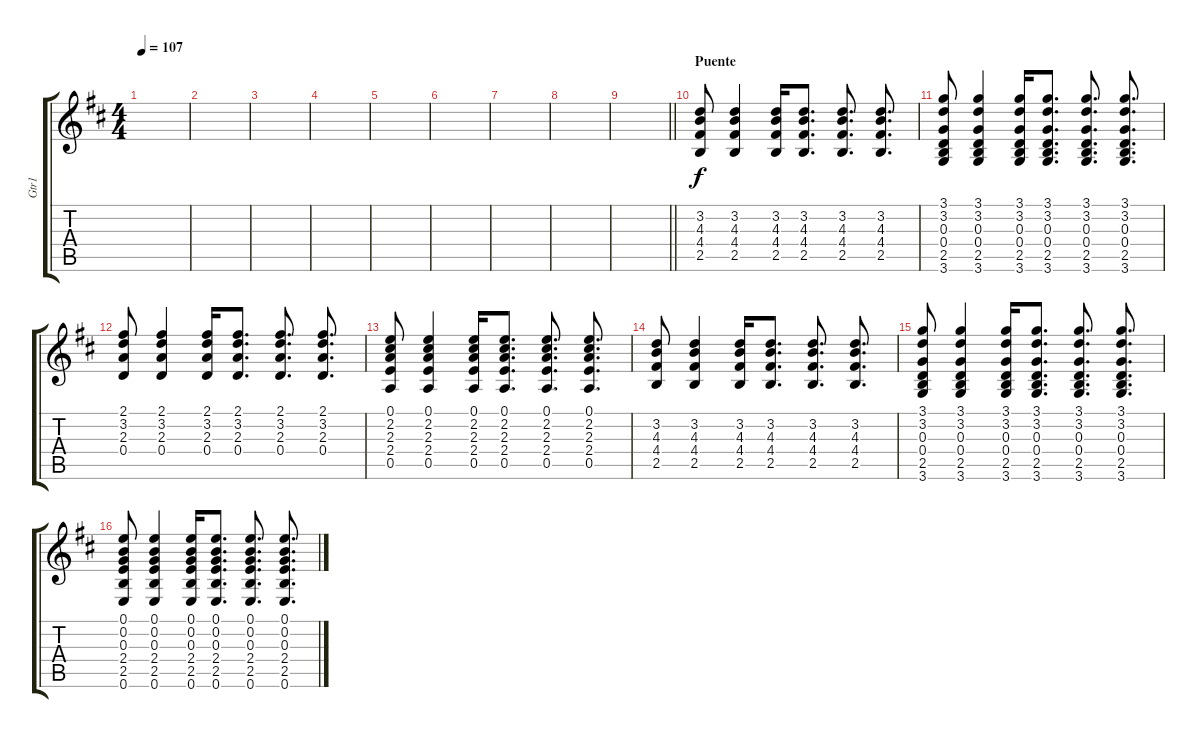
\track ("Gtr1" "Gtr1") {instrument acousticguitarsteel}
\staff {score tabs}
\tuning (E4 B3 G3 D3 A2 E2) {hide}
\ts (4 4)
\tempo 107
\clef g2
\ks d
|
|
|
|
|
|
|
|
\barLineRight lightlight
|
\section ("" "Puente")
(3.2 4.3 4.4 2.5).8 (3.2 4.3 4.4 2.5).4 (3.2 4.3 4.4 2.5).16 (3.2 4.3 4.4 2.5).8{d} (3.2 4.3 4.4 2.5).8{d} (3.2 4.3 4.4 2.5).8{d} |
(3.1 3.2 0.3 0.4 2.5 3.6).8 (3.1 3.2 0.3 0.4 2.5 3.6).4 (3.1 3.2 0.3 0.4 2.5 3.6).16 (3.1 3.2 0.3 0.4 2.5 3.6).8{d} (3.1 3.2 0.3 0.4 2.5 3.6).8{d} (3.1 3.2 0.3 0.4 2.5 3.6).8{d} |
(2.1 3.2 2.3 0.4).8 (2.1 3.2 2.3 0.4).4 (2.1 3.2 2.3 0.4).16 (2.1 3.2 2.3 0.4).8{d} (2.1 3.2 2.3 0.4).8{d} (2.1 3.2 2.3 0.4).8{d} |
(0.1 2.2 2.3 2.4 0.5).8 (0.1 2.2 2.3 2.4 0.5).4 (0.1 2.2 2.3 2.4 0.5).16 (0.1 2.2 2.3 2.4 0.5).8{d} (0.1 2.2 2.3 2.4 0.5).8{d} (0.1 2.2 2.3 2.4 0.5).8{d} |
(3.2 4.3 4.4 2.5).8 (3.2 4.3 4.4 2.5).4 (3.2 4.3 4.4 2.5).16 (3.2 4.3 4.4 2.5).8{d} (3.2 4.3 4.4 2.5).8{d} (3.2 4.3 4.4 2.5).8{d} |
(3.1 3.2 0.3 0.4 2.5 3.6).8 (3.1 3.2 0.3 0.4 2.5 3.6).4 (3.1 3.2 0.3 0.4 2.5 3.6).16 (3.1 3.2 0.3 0.4 2.5 3.6).8{d} (3.1 3.2 0.3 0.4 2.5 3.6).8{d} (3.1 3.2 0.3 0.4 2.5 3.6).8{d} |
(0.1 0.2 0.3 2.4 2.5 0.6).8 (0.1 0.2 0.3 2.4 2.5 0.6).4 (0.1 0.2 0.3 2.4 2.5 0.6).16 (0.1 0.2 0.3 2.4 2.5 0.6).8{d} (0.1 0.2 0.3 2.4 2.5 0.6).8{d} (0.1 0.2 0.3 2.4 2.5 0.6).8{d}
